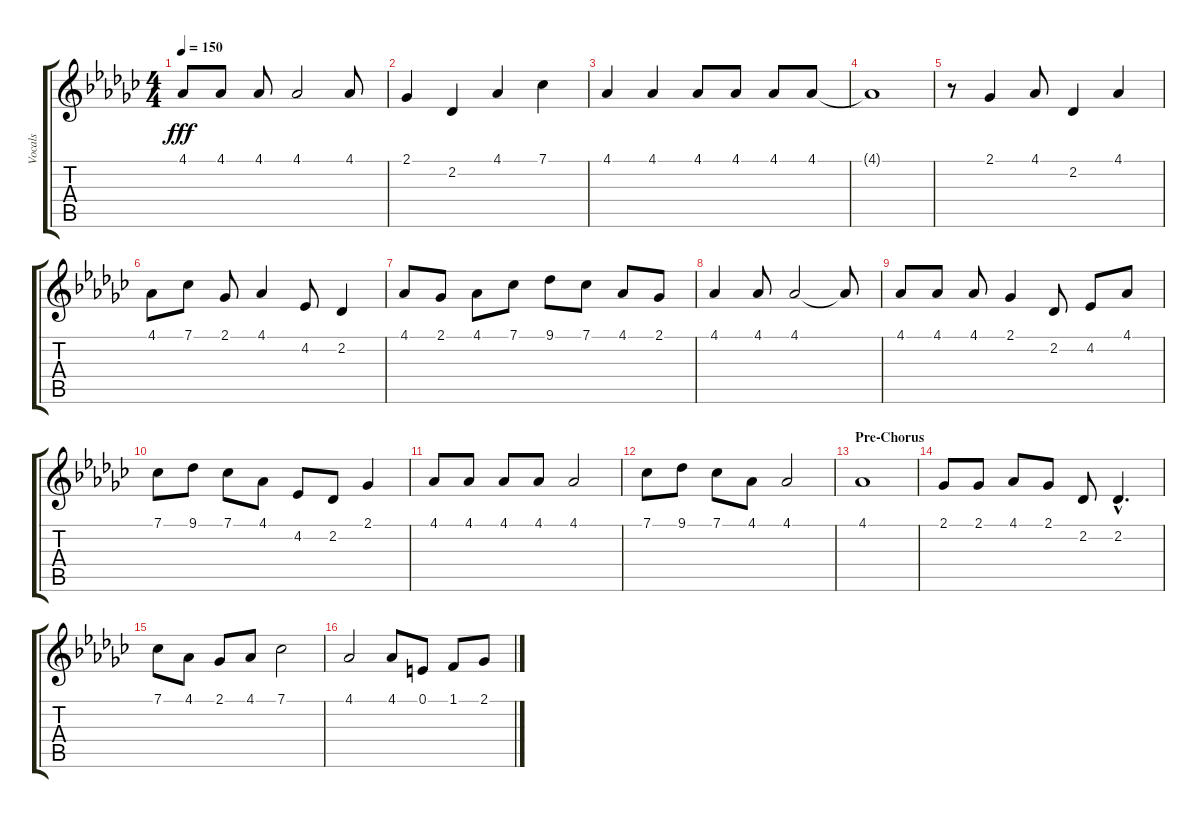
\track ("Vocals" "Vocals") {instrument lead2sawtooth}
\staff {score tabs}
\tuning (E4 B3 G3 D3 A2 E2) {hide}
\ts (4 4)
\tempo 150
\clef g2
\ks gb
4.1.8{dy fff} 4.1.8 4.1.8 4.1.2 4.1.8 |
2.1.4 2.2.4 4.1.4 7.1.4 |
4.1.4 4.1.4 4.1.8 4.1.8 4.1.8 4.1.8 |
4.1{t}.1 |
r.8 2.1.4 4.1.8 2.2.4 4.1.4 |
4.1.8 7.1.8 2.1.8 4.1.4 4.2.8 2.2.4 |
4.1.8 2.1.8 4.1.8 7.1.8 9.1.8 7.1.8 4.1.8 2.1.8 |
4.1.4 4.1.8 4.1.2 4.1{t}.8 |
4.1.8 4.1.8 4.1.8 2.1.4 2.2.8 4.2.8 4.1.8 |
7.1.8 9.1.8 7.1.8 4.1.8 4.2.8 2.2.8 2.1.4 |
4.1.8 4.1.8 4.1.8 4.1.8 4.1.2 |
7.1.8 9.1.8 7.1.8 4.1.8 4.1.2 |
\section ("" "Pre-Chorus")
4.1.1 |
2.1.8 2.1.8 4.1.8 2.1.8 2.2.8 2.2{hac}.4{d} |
7.1.8 4.1.8 2.1.8 4.1.8 7.1.2 |
4.1.2 4.1.8 0.1.8 1.1.8 2.1.8
